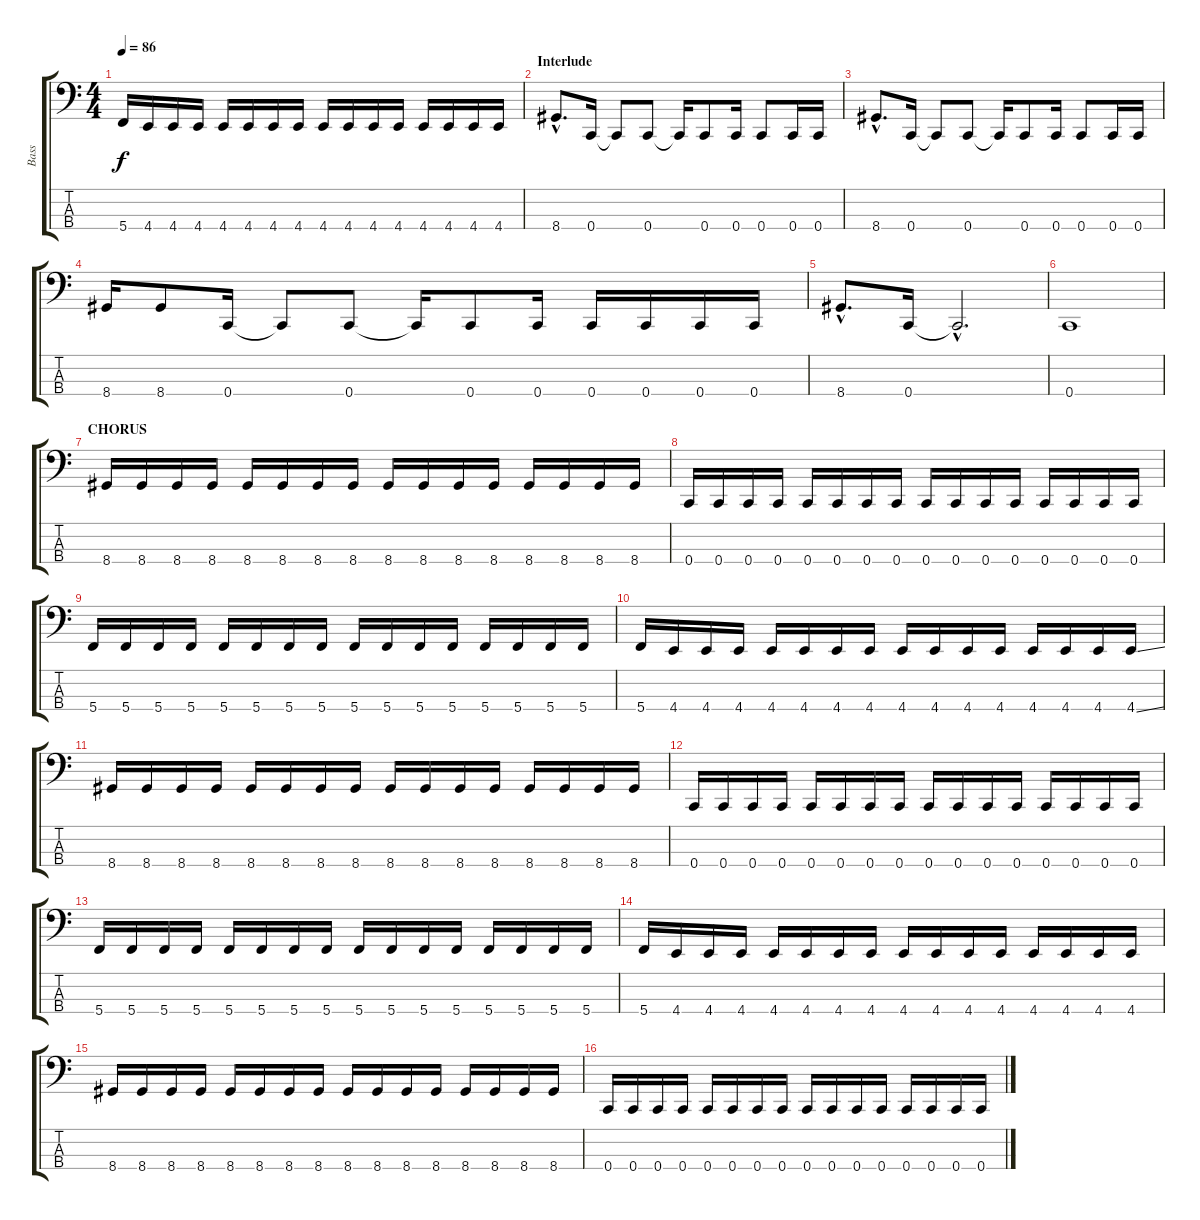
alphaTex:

\track ("Bass" "Bass") {instrument electricbasspick}
\staff {score tabs}
\tuning (F2 C2 G1 C1) {hide}
\ts (4 4)
\tempo 86
\clef f4
\ks c
5.4.16{dy f} 4.4.16 4.4.16 4.4.16 4.4.16 4.4.16 4.4.16 4.4.16 4.4.16 4.4.16 4.4.16 4.4.16 4.4.16 4.4.16 4.4.16 4.4.16 |
\section ("" "Interlude")
8.4{hac}.8{d} 0.4.16 0.4{t}.8 0.4.8 0.4{t}.16 0.4.8 0.4.16 0.4.8 0.4.16 0.4.16 |
8.4{hac}.8{d} 0.4.16 0.4{t}.8 0.4.8 0.4{t}.16 0.4.8 0.4.16 0.4.8 0.4.16 0.4.16 |
8.4.16 8.4.8 0.4.16 0.4{t}.8 0.4.8 0.4{t}.16 0.4.8 0.4.16 0.4.16 0.4.16 0.4.16 0.4.16 |
8.4{hac}.8{d} 0.4.16 0.4{hac t}.2{d} |
0.4.1 |
\section ("" "CHORUS")
8.4.16 8.4.16 8.4.16 8.4.16 8.4.16 8.4.16 8.4.16 8.4.16 8.4.16 8.4.16 8.4.16 8.4.16 8.4.16 8.4.16 8.4.16 8.4.16 |
0.4.16 0.4.16 0.4.16 0.4.16 0.4.16 0.4.16 0.4.16 0.4.16 0.4.16 0.4.16 0.4.16 0.4.16 0.4.16 0.4.16 0.4.16 0.4.16 |
5.4.16 5.4.16 5.4.16 5.4.16 5.4.16 5.4.16 5.4.16 5.4.16 5.4.16 5.4.16 5.4.16 5.4.16 5.4.16 5.4.16 5.4.16 5.4.16 |
5.4.16 4.4.16 4.4.16 4.4.16 4.4.16 4.4.16 4.4.16 4.4.16 4.4.16 4.4.16 4.4.16 4.4.16 4.4.16 4.4.16 4.4.16 4.4{ss}.16 |
8.4.16 8.4.16 8.4.16 8.4.16 8.4.16 8.4.16 8.4.16 8.4.16 8.4.16 8.4.16 8.4.16 8.4.16 8.4.16 8.4.16 8.4.16 8.4.16 |
0.4.16 0.4.16 0.4.16 0.4.16 0.4.16 0.4.16 0.4.16 0.4.16 0.4.16 0.4.16 0.4.16 0.4.16 0.4.16 0.4.16 0.4.16 0.4.16 |
5.4.16 5.4.16 5.4.16 5.4.16 5.4.16 5.4.16 5.4.16 5.4.16 5.4.16 5.4.16 5.4.16 5.4.16 5.4.16 5.4.16 5.4.16 5.4.16 |
5.4.16 4.4.16 4.4.16 4.4.16 4.4.16 4.4.16 4.4.16 4.4.16 4.4.16 4.4.16 4.4.16 4.4.16 4.4.16 4.4.16 4.4.16 4.4.16 |
8.4.16 8.4.16 8.4.16 8.4.16 8.4.16 8.4.16 8.4.16 8.4.16 8.4.16 8.4.16 8.4.16 8.4.16 8.4.16 8.4.16 8.4.16 8.4.16 |
0.4.16 0.4.16 0.4.16 0.4.16 0.4.16 0.4.16 0.4.16 0.4.16 0.4.16 0.4.16 0.4.16 0.4.16 0.4.16 0.4.16 0.4.16 0.4.16
